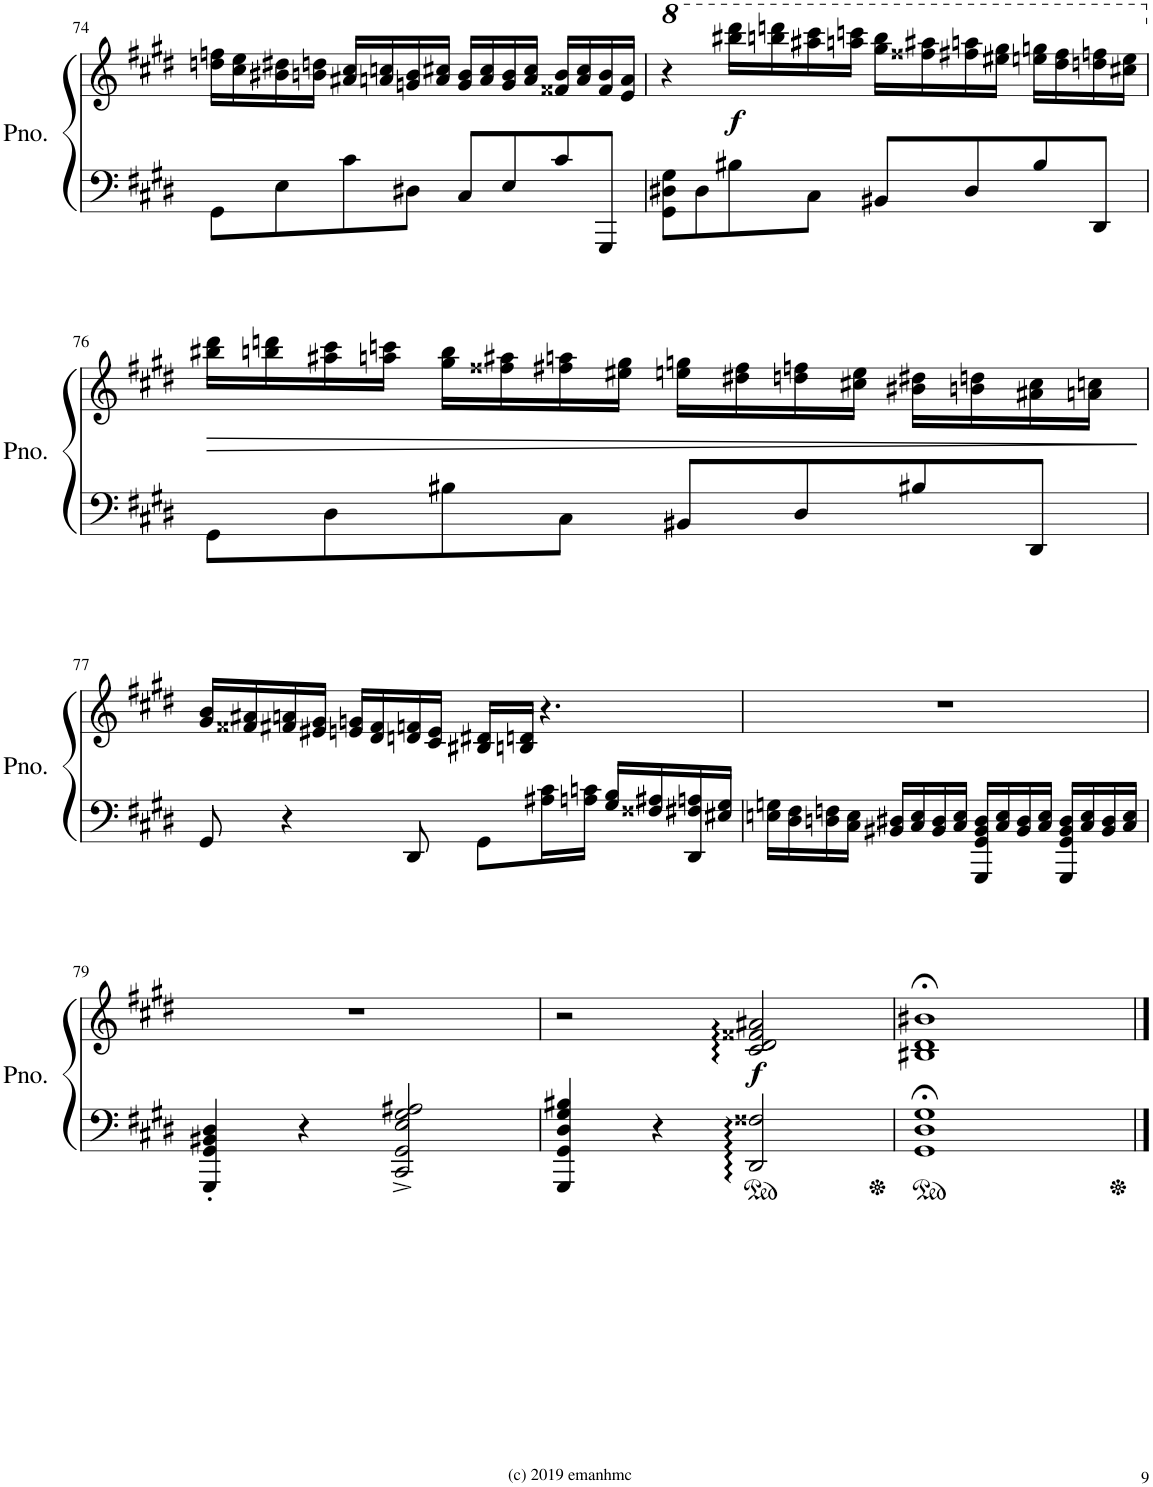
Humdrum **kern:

**kern	**kern	**dynam
*part1	*part1	*part1
*staff2	*staff1	*staff1/2
*I"Piano	*	*
*I'Pno.	*	*
!!LO:PB:g=z
*clefF4	*clefG2	*
*k[f#c#g#d#]	*k[f#c#g#d#]	*
*M4/4	*M4/4	*
=74	=74	=74
8GG#\L	16ddn\ 16ffn\LL	.
.	16cc#\ 16ee\	.
8E\	16b#X\ 16dd#X\	.
.	16bn\ 16ddn\JJ	.
8c#\	16a#X/ 16cc#/LL	.
.	16an/ 16ccn/	.
8D#X\J	16gn/ 16b/	.
.	16a/ 16cc#X/JJ	.
8C#/L	16g/ 16b/LL	.
.	16a/ 16cc#/	.
8E/	16g/ 16b/	.
.	16a/ 16cc#/JJ	.
8c#/	16f##X/ 16b/LL	.
.	16a/ 16cc#/	.
8GGG#/J	16f##/ 16b/	.
.	16e/ 16a/JJ	.
=75	=75	=75
*	*8va	*
8GG#\ 8D#X\ 8G#\L	4r	.
8D#\	.	.
!	!	!LO:DY:b
8B#X\	16bbb#X\ 16dddd#\LL	f
.	16bbbn\ 16ddddn\	.
8C#\J	16aaa#X\ 16cccc#\	.
.	16aaan\ 16ccccn\JJ	.
8BB#X/L	16ggg#\ 16bbb\LL	.
.	16fff##X\ 16aaa#X\	.
8D#/	16fff#X\ 16aaan\	.
.	16eee#X\ 16ggg#\JJ	.
8B#/	16eeen\ 16gggn\LL	.
.	16ddd#\ 16fff#\	.
8DD#/J	16dddn\ 16fffn\	.
.	16ccc#X\ 16eee\JJ	.
!!LO:LB:g=z
=76	=76	=76
*	*X8va	*
!	!	!LO:HP:b
8GG#\L	16bb#X\ 16ddd#\LL	>
.	16bbn\ 16dddn\	.
8D#\	16aa#X\ 16ccc#\	.
.	16aan\ 16cccn\JJ	.
8B#X\	16gg#\ 16bb\LL	.
.	16ff##X\ 16aa#X\	.
8C#\J	16ff#X\ 16aan\	.
.	16ee#X\ 16gg#\JJ	.
8BB#X/L	16een\ 16ggn\LL	.
.	16dd#X\ 16ff#\	.
8D#/	16ddn\ 16ffn\	.
.	16cc#X\ 16ee\JJ	.
8B#X/	16b#X\ 16dd#X\LL	.
.	16bn\ 16ddn\	.
8DD#/J	16a#X\ 16cc#\	.
.	16an\ 16ccn\JJ	.
.	.	]
!!LO:LB:g=z
=77	=77	=77
8GG#/	16g#/ 16b/LL	.
.	16f##X/ 16a#X/	.
4r	16f#X/ 16an/	.
.	16e#X/ 16g#/JJ	.
.	16en/ 16gn/LL	.
.	16d#/ 16f#/	.
8DD#/	16dn/ 16fn/	.
.	16c#/ 16e/JJ	.
8GG#\L	16B#X/ 16d#X/LL	.
.	16Bn/ 16dn/JJ	.
16A#X\ 16c#\L	4.r	.
16An\ 16cn\JJ	.	.
16G#/ 16B/LL	.	.
16F##X/ 16A#X/	.	.
16DD#/ 16F#X/ 16An/	.	.
16E#X/ 16G#/JJ	.	.
=78	=78	=78
16En\ 16Gn\LL	1r	.
16D#\ 16F#\	.	.
16Dn\ 16Fn\	.	.
16C#\ 16E\JJ	.	.
16BB#X/ 16D#X/LL	.	.
16C#/ 16E/	.	.
16BB#/ 16D#/	.	.
16C#/ 16E/JJ	.	.
16GGG#/ 16GG#/ 16BB#/ 16D#/LL	.	.
16C#/ 16E/	.	.
16BB#/ 16D#/	.	.
16C#/ 16E/JJ	.	.
16GGG#/ 16GG#/ 16BB#/ 16D#/LL	.	.
16C#/ 16E/	.	.
16BB#/ 16D#/	.	.
16C#/ 16E/JJ	.	.
!!LO:LB:g=z
=79	=79	=79
4GGG#/' 4GG#/' 4BB#X/' 4D#/'	1r	.
4r	.	.
2CC#/^ 2GG#/^ 2E/^ 2G#/^ 2A#X/^	.	.
=80	=80	=80
4GGG#/ 4GG#/ 4D#/ 4G#/ 4B#X/	2r	.
4r	.	.
!	!	!LO:DY:b
2DD#/ 2F##X/	2c#/ 2d#/ 2f##X/ 2a#X/	f
=81	=81	=81
1GG#;< 1D#;< 1G#;<	1B#X;< 1d#;< 1b#X;<	.
==	==	==
*-	*-	*-
